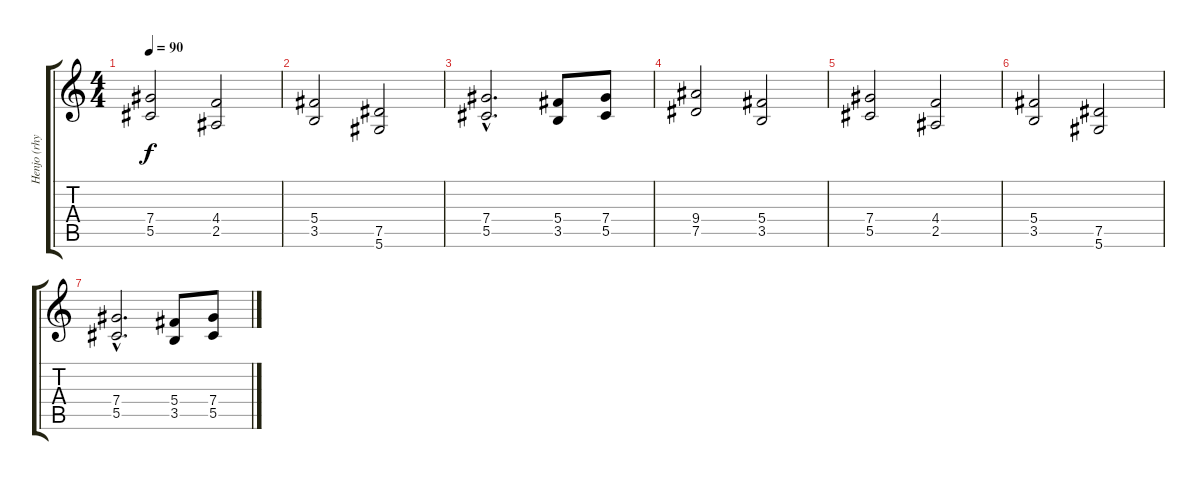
\track ("Henjo (rhythm)" "Henjo (rhy") {instrument distortionguitar}
\staff {score tabs}
\tuning (Eb4 Bb3 Gb3 Db3 Ab2 Eb2) {hide}
\ts (4 4)
\tempo 90
\clef g2
\ks c
(7.4 5.5).2{dy f} (4.4 2.5).2 |
(5.4 3.5).2 (7.5 5.6).2 |
(7.4{hac} 5.5{hac}).2{d} (5.4 3.5).8 (7.4 5.5).8 |
(9.4 7.5).2{volume 0} (5.4 3.5).2 |
(7.4 5.5).2 (4.4 2.5).2 |
(5.4 3.5).2 (7.5 5.6).2 |
(7.4{hac} 5.5{hac}).2{d} (5.4 3.5).8 (7.4 5.5).8
